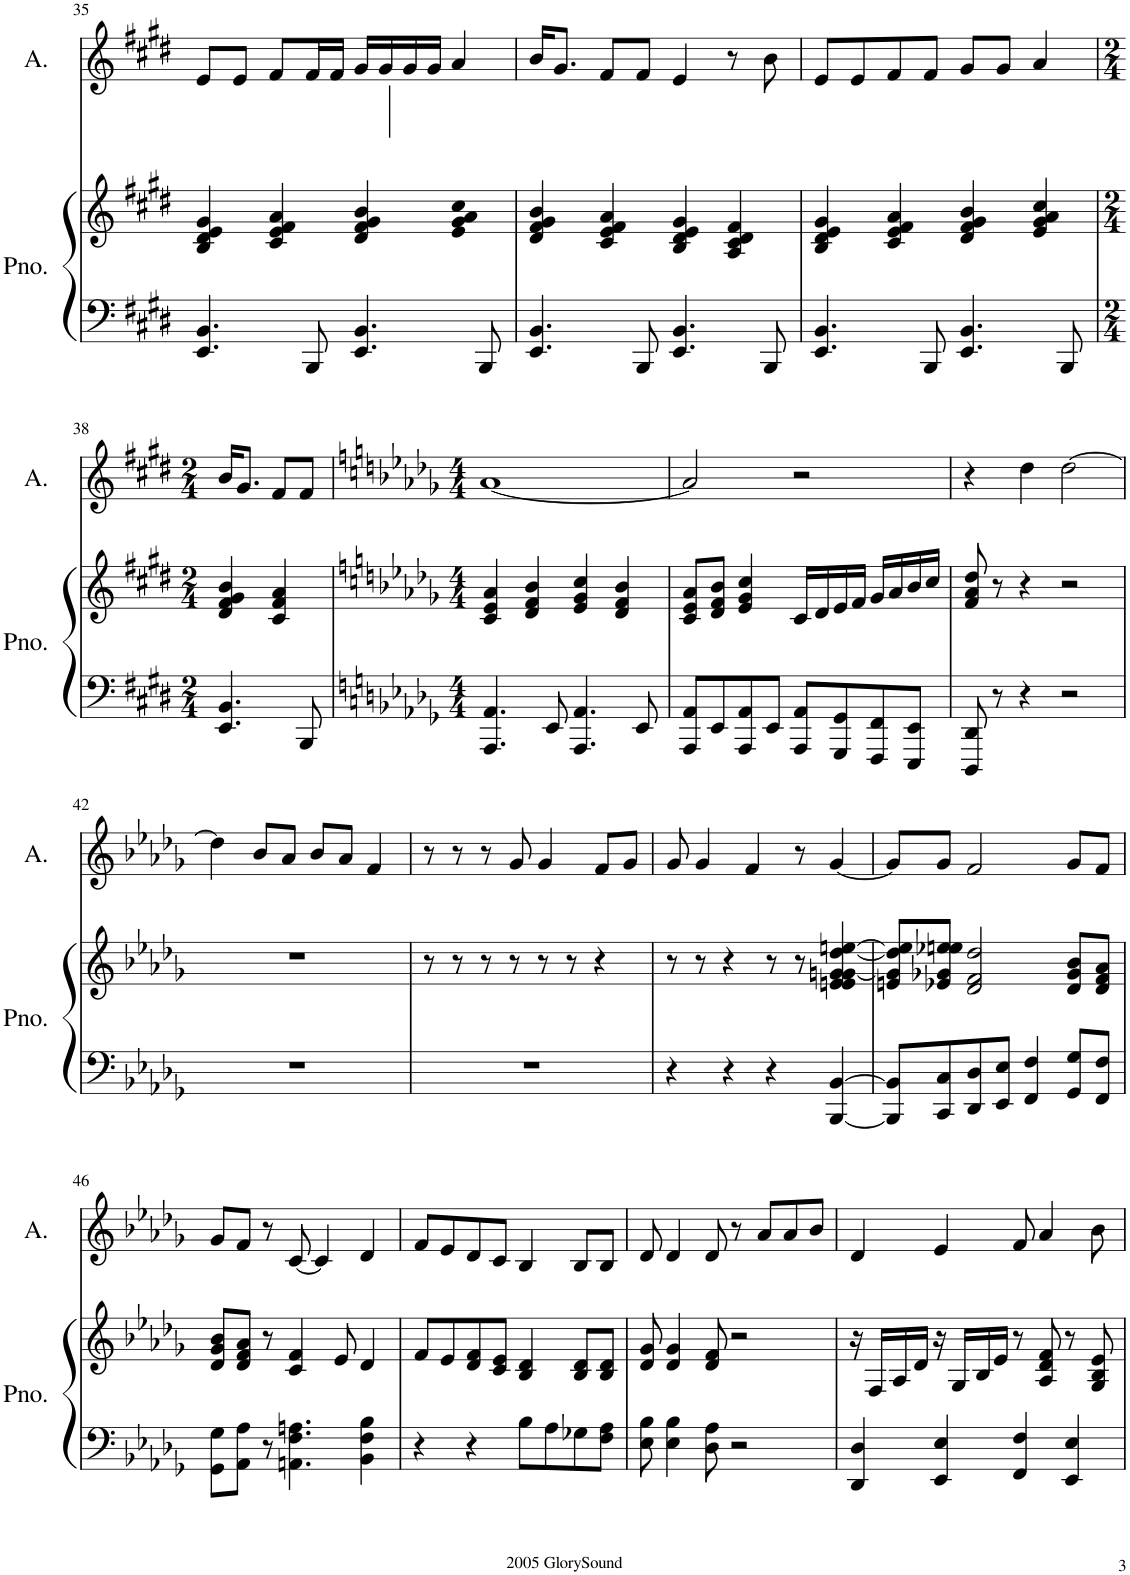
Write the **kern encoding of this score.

**kern	**kern	**kern
*part2	*part2	*part1
*staff3	*staff2	*staff1
*I"Piano	*	*I"Alto
*I'Pno.	*	*I'A.
!!LO:PB:g=z
*clefF4	*clefG2	*clefG2
*k[f#c#g#d#]	*k[f#c#g#d#]	*k[f#c#g#d#]
*M4/4	*M4/4	*M4/4
=35	=35	=35
4.EE/ 4.BB/	4B/ 4d#/ 4e/ 4g#/	8e/L
.	.	8e/J
.	4c#/ 4e/ 4f#/ 4a/	8f#/L
8BBB/	.	16f#/L
.	.	16f#/JJ
4.EE/ 4.BB/	4d#/ 4f#/ 4g#/ 4b/	16g#/LL
.	.	16g#/
.	.	16g#/
.	.	16g#/JJ
.	4e/ 4g#/ 4a/ 4cc#/	4a/
8BBB/	.	.
=36	=36	=36
4.EE/ 4.BB/	4d#/ 4f#/ 4g#/ 4b/	16b/KL
.	.	8.g#/J
.	4c#/ 4e/ 4f#/ 4a/	8f#/L
8BBB/	.	8f#/J
4.EE/ 4.BB/	4B/ 4d#/ 4e/ 4g#/	4e/
.	4A/ 4c#/ 4d#/ 4f#/	8r
8BBB/	.	8b\
=37	=37	=37
4.EE/ 4.BB/	4B/ 4d#/ 4e/ 4g#/	8e/L
.	.	8e/
.	4c#/ 4e/ 4f#/ 4a/	8f#/
8BBB/	.	8f#/J
4.EE/ 4.BB/	4d#/ 4f#/ 4g#/ 4b/	8g#/L
.	.	8g#/J
.	4e/ 4g#/ 4a/ 4cc#/	4a/
8BBB/	.	.
!!LO:LB:g=z
=38	=38	=38
*M2/4	*M2/4	*M2/4
4.EE/ 4.BB/	4d#/ 4f#/ 4g#/ 4b/	16b/KL
.	.	8.g#/J
.	4c#/ 4f#/ 4a/	8f#/L
8BBB/	.	8f#/J
=39	=39	=39
*k[b-e-a-d-g-]	*k[b-e-a-d-g-]	*k[b-e-a-d-g-]
*M4/4	*M4/4	*M4/4
4.AAA-/ 4.AA-/	4c/ 4e-/ 4a-/	[1a-
.	4d-/ 4f/ 4b-/	.
8EE-/	.	.
4.AAA-/ 4.AA-/	4e-/ 4g-/ 4cc/	.
.	4d-/ 4f/ 4b-/	.
8EE-/	.	.
=40	=40	=40
8AAA-/ 8AA-/L	8c/ 8e-/ 8a-/L	2a-/]
8EE-/	8d-/ 8f/ 8b-/J	.
8AAA-/ 8AA-/	4e-/ 4g-/ 4cc/	.
8EE-/J	.	.
8AAA-/ 8AA-/L	16c/LL	2r
.	16d-/	.
8GGG-/ 8GG-/	16e-/	.
.	16f/JJ	.
8FFF/ 8FF/	16g-/LL	.
.	16a-/	.
8EEE-/ 8EE-/J	16b-/	.
.	16cc/JJ	.
=41	=41	=41
8DDD-/ 8DD-/	8f/ 8a-/ 8dd-/	4r
8r	8r	.
4r	4r	4dd-\
2r	2r	[2dd-\
!!LO:LB:g=z
=42	=42	=42
1r	1r	4dd-\]
.	.	8b-/L
.	.	8a-/J
.	.	8b-/L
.	.	8a-/J
.	.	4f/
=43	=43	=43
1r	8r	8r
.	8r	8r
.	8r	8r
.	8r	8g-/
.	8r	4g-/
.	8r	.
.	4r	8f/L
.	.	8g-/J
=44	=44	=44
4r	8r	8g-/
.	8r	4g-/
4r	4r	.
.	.	4f/
4r	8r	.
.	8r	8r
[4BBB-/ [4BB-/	4en/ 4e/ [4gn/ 4g/ [4dd-/ [4een/	[4g-/
=45	=45	=45
8BBB-/] 8BB-/]L	8en/ 8g/] 8dd-/] 8ee/]L	8g-/L]
8CC/ 8C/	8e-X/ 8g-X/ 8ee-X/ 8een/J	8g-/J
8DD-/ 8D-/	2d-/ 2f/ 2dd-/	2f/
8EE-/ 8E-/J	.	.
4FF/ 4F/	.	.
8GG-/ 8G-/L	8d-/ 8g-/ 8b-/L	8g-/L
8FF/ 8F/J	8d-/ 8f/ 8a-/J	8f/J
!!LO:LB:g=z
=46	=46	=46
8GG-\ 8G-\L	8d-/ 8g-/ 8b-/L	8g-/L
8AA-\ 8A-\J	8d-/ 8f/ 8a-/J	8f/J
8r	8r	8r
4.AAn\ 4.F\ 4.An\	4c/ 4f/	[8c/
.	.	4c/]
.	8e-/	.
4BB-\ 4F\ 4B-\	4d-/	4d-/
=47	=47	=47
4r	8f/L	8f/L
.	8e-/	8e-/
4r	8d-/ 8f/	8d-/
.	8c/ 8e-/J	8c/J
8B-\L	4B-/ 4d-/	4B-/
8A-\	.	.
8G-X\	8B-/ 8d-/L	8B-/L
8F\ 8A-\J	8B-/ 8d-/J	8B-/J
=48	=48	=48
8E-\ 8B-\	8d-/ 8g-/	8d-/
4E-\ 4B-\	4d-/ 4g-/	4d-/
8D-\ 8A-\	8d-/ 8f/	8d-/
2r	2r	8r
.	.	8a-/L
.	.	8a-/
.	.	8b-/J
=49	=49	=49
4DD-/ 4D-/	16r	4d-/
.	16F/LL	.
.	16A-/	.
.	16d-/JJ	.
4EE-/ 4E-/	16r	4e-/
.	16G-/LL	.
.	16B-/	.
.	16e-/JJ	.
4FF/ 4F/	8r	8f/
.	8A-/ 8d-/ 8f/	4a-/
4EE-/ 4E-/	8r	.
.	8G-/ 8B-/ 8e-/	8b-\
=	=	=
*-	*-	*-
